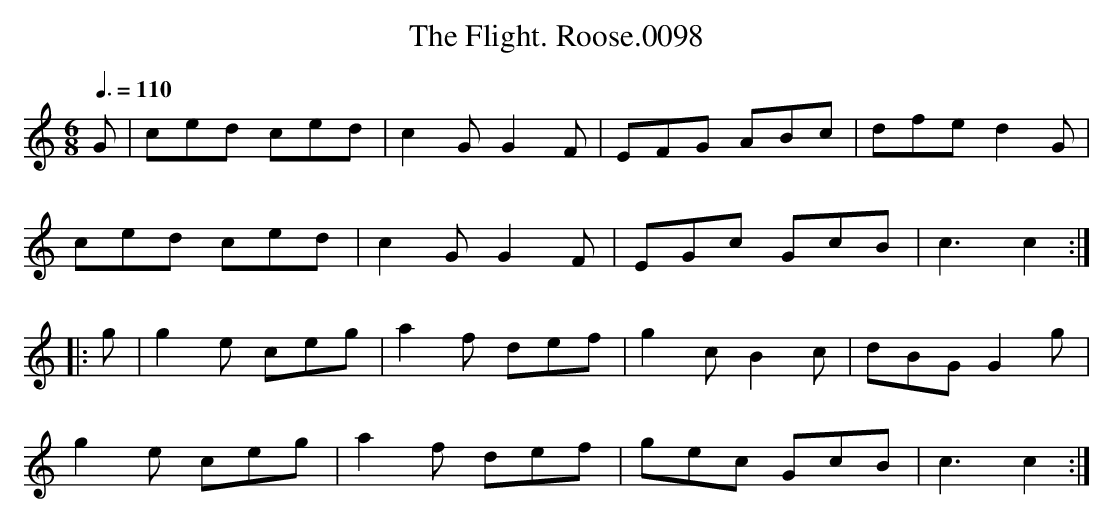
X:1
T:Flight. Roose.0098, The
Q:3/8=110
M:6/8
L:1/8
K:C
G|ced ced|c2 G G2 F|EFG ABc|dfe d2 G|
ced ced|c2 G G2 F|EGc GcB|c3 c2:|
|:g|g2 e ceg|a2 f def|g2 c B2 c|dBG G2 g|
g2 e ceg|a2 f def|gec GcB|c3 c2:|
